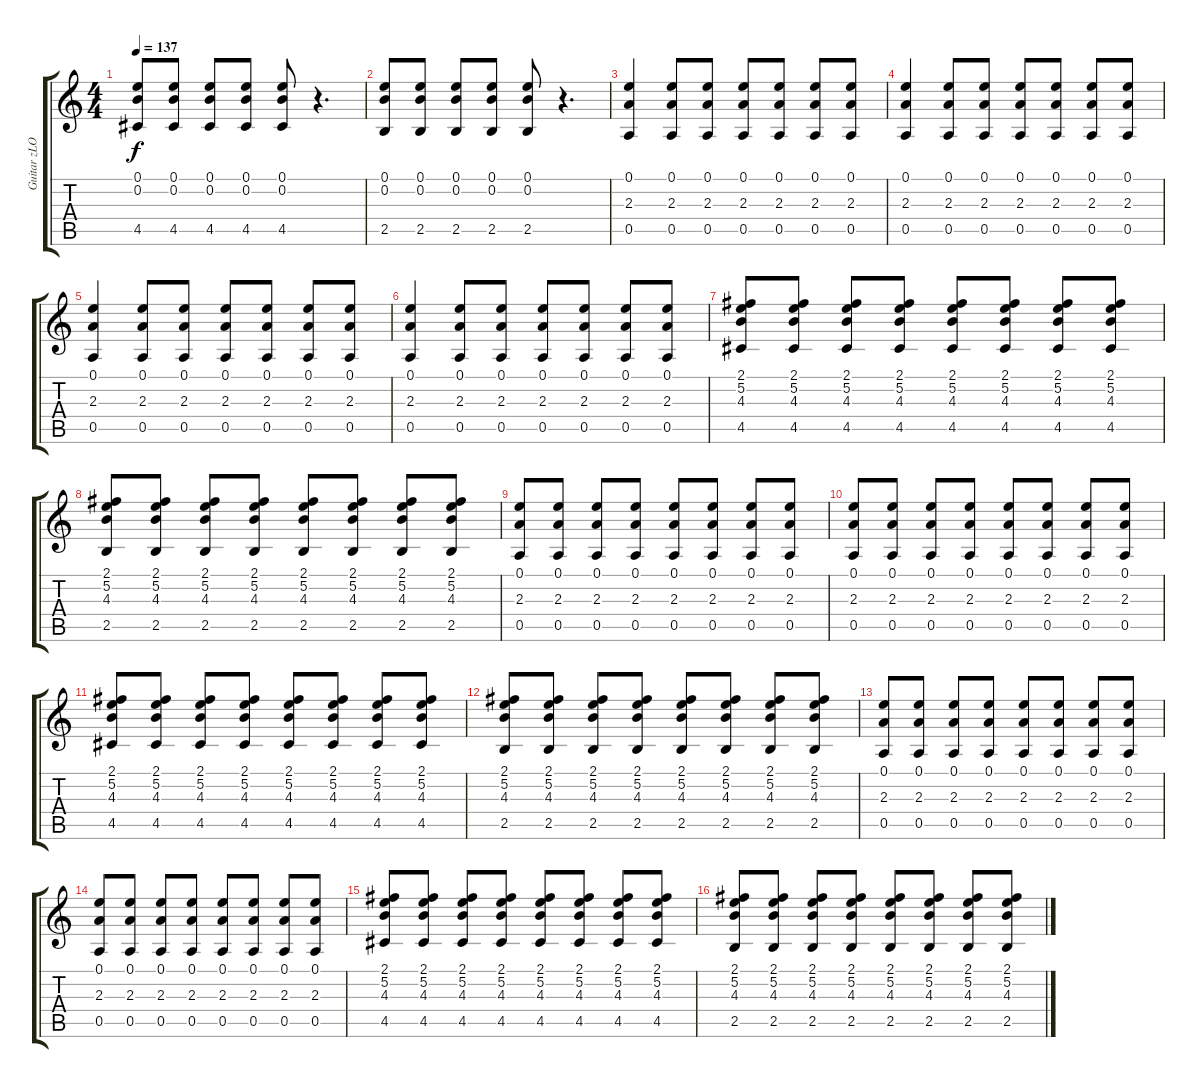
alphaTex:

\track ("Guitar zLOB" "Guitar zLO") {instrument acousticguitarsteel}
\staff {score tabs}
\tuning (E4 B3 G3 D3 A2 E2) {hide}
\ts (4 4)
\tempo 137
\clef g2
\ks c
(0.1 0.2 4.5).8{dy f} (0.1 0.2 4.5).8 (0.1 0.2 4.5).8 (0.1 0.2 4.5).8 (0.1 0.2 4.5).8 r.4{d} |
(0.1 0.2 2.5).8 (0.1 0.2 2.5).8 (0.1 0.2 2.5).8 (0.1 0.2 2.5).8 (0.1 0.2 2.5).8 r.4{d} |
(0.1 2.3 0.5).4 (0.1 2.3 0.5).8 (0.1 2.3 0.5).8 (0.1 2.3 0.5).8 (0.1 2.3 0.5).8 (0.1 2.3 0.5).8 (0.1 2.3 0.5).8 |
(0.1 2.3 0.5).4 (0.1 2.3 0.5).8 (0.1 2.3 0.5).8 (0.1 2.3 0.5).8 (0.1 2.3 0.5).8 (0.1 2.3 0.5).8 (0.1 2.3 0.5).8 |
(0.1 2.3 0.5).4 (0.1 2.3 0.5).8 (0.1 2.3 0.5).8 (0.1 2.3 0.5).8 (0.1 2.3 0.5).8 (0.1 2.3 0.5).8 (0.1 2.3 0.5).8 |
(0.1 2.3 0.5).4 (0.1 2.3 0.5).8 (0.1 2.3 0.5).8 (0.1 2.3 0.5).8 (0.1 2.3 0.5).8 (0.1 2.3 0.5).8 (0.1 2.3 0.5).8 |
(2.1 5.2 4.3 4.5).8 (2.1 5.2 4.3 4.5).8 (2.1 5.2 4.3 4.5).8 (2.1 5.2 4.3 4.5).8 (2.1 5.2 4.3 4.5).8 (2.1 5.2 4.3 4.5).8 (2.1 5.2 4.3 4.5).8 (2.1 5.2 4.3 4.5).8 |
(2.1 5.2 4.3 2.5).8 (2.1 5.2 4.3 2.5).8 (2.1 5.2 4.3 2.5).8 (2.1 5.2 4.3 2.5).8 (2.1 5.2 4.3 2.5).8 (2.1 5.2 4.3 2.5).8 (2.1 5.2 4.3 2.5).8 (2.1 5.2 4.3 2.5).8 |
(0.1 2.3 0.5).8 (0.1 2.3 0.5).8 (0.1 2.3 0.5).8 (0.1 2.3 0.5).8 (0.1 2.3 0.5).8 (0.1 2.3 0.5).8 (0.1 2.3 0.5).8 (0.1 2.3 0.5).8 |
(0.1 2.3 0.5).8 (0.1 2.3 0.5).8 (0.1 2.3 0.5).8 (0.1 2.3 0.5).8 (0.1 2.3 0.5).8 (0.1 2.3 0.5).8 (0.1 2.3 0.5).8 (0.1 2.3 0.5).8 |
(2.1 5.2 4.3 4.5).8 (2.1 5.2 4.3 4.5).8 (2.1 5.2 4.3 4.5).8 (2.1 5.2 4.3 4.5).8 (2.1 5.2 4.3 4.5).8 (2.1 5.2 4.3 4.5).8 (2.1 5.2 4.3 4.5).8 (2.1 5.2 4.3 4.5).8 |
(2.1 5.2 4.3 2.5).8 (2.1 5.2 4.3 2.5).8 (2.1 5.2 4.3 2.5).8 (2.1 5.2 4.3 2.5).8 (2.1 5.2 4.3 2.5).8 (2.1 5.2 4.3 2.5).8 (2.1 5.2 4.3 2.5).8 (2.1 5.2 4.3 2.5).8 |
(0.1 2.3 0.5).8 (0.1 2.3 0.5).8 (0.1 2.3 0.5).8 (0.1 2.3 0.5).8 (0.1 2.3 0.5).8 (0.1 2.3 0.5).8 (0.1 2.3 0.5).8 (0.1 2.3 0.5).8 |
(0.1 2.3 0.5).8 (0.1 2.3 0.5).8 (0.1 2.3 0.5).8 (0.1 2.3 0.5).8 (0.1 2.3 0.5).8 (0.1 2.3 0.5).8 (0.1 2.3 0.5).8 (0.1 2.3 0.5).8 |
(2.1 5.2 4.3 4.5).8 (2.1 5.2 4.3 4.5).8 (2.1 5.2 4.3 4.5).8 (2.1 5.2 4.3 4.5).8 (2.1 5.2 4.3 4.5).8 (2.1 5.2 4.3 4.5).8 (2.1 5.2 4.3 4.5).8 (2.1 5.2 4.3 4.5).8 |
(2.1 5.2 4.3 2.5).8 (2.1 5.2 4.3 2.5).8 (2.1 5.2 4.3 2.5).8 (2.1 5.2 4.3 2.5).8 (2.1 5.2 4.3 2.5).8 (2.1 5.2 4.3 2.5).8 (2.1 5.2 4.3 2.5).8 (2.1 5.2 4.3 2.5).8
